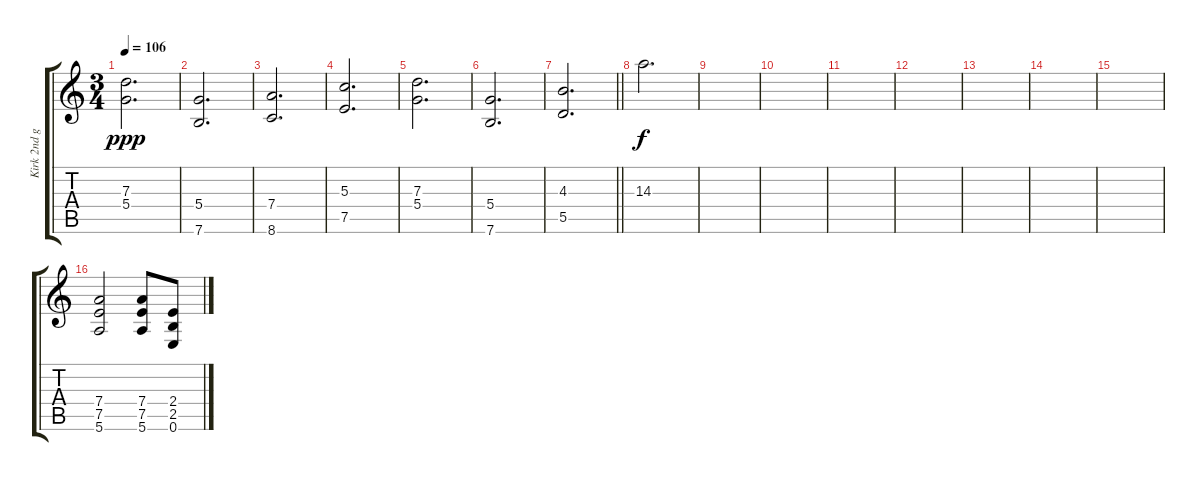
\track ("Kirk 2nd guitar" "Kirk 2nd g") {instrument distortionguitar}
\staff {score tabs}
\tuning (E4 B3 G3 D3 A2 E2) {hide}
\ts (3 4)
\tempo 106
\clef g2
\ks c
(7.3 5.4).2{d dy ppp} |
(5.4 7.6).2{d} |
(7.4 8.6).2{d} |
(5.3 7.5).2{d} |
(7.3 5.4).2{d} |
(5.4 7.6).2{d} |
\barLineRight lightlight
(4.3 5.5).2{d} |
14.3.2{d dy f} |
|
|
|
|
|
|
|
(7.4 7.5 5.6).2 (7.4 7.5 5.6).8 (2.4 2.5 0.6).8
